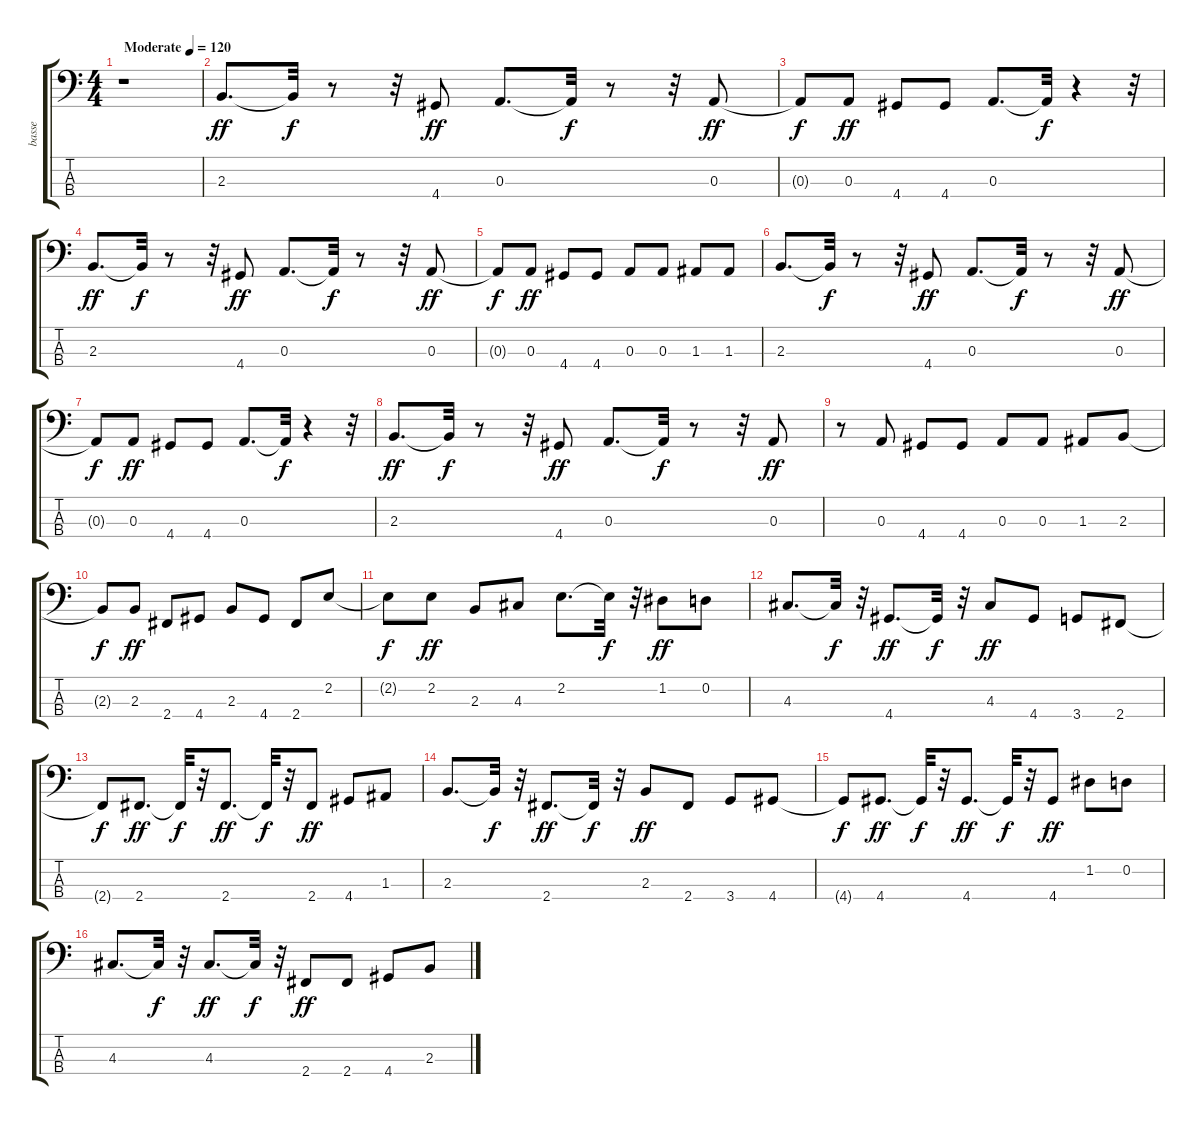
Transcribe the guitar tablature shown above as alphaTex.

\track ("basse" "basse") {instrument electricbassfinger}
\staff {score tabs}
\tuning (G2 D2 A1 E1) {hide}
\ts (4 4)
\tempo (120 "Moderate")
\clef f4
\ks c
r.1{dy ff instrument electricbassfinger} |
2.3.8{d} 2.3{t}.32{dy f} r.8 r.32 4.4.8{dy ff} 0.3.8{d} 0.3{t}.32{dy f} r.8 r.32 0.3.8{dy ff} |
0.3{t}.8{dy f} 0.3.8{dy ff} 4.4.8 4.4.8 0.3.8{d} 0.3{t}.32{dy f} r.4 r.32 |
2.3.8{d dy ff} 2.3{t}.32{dy f} r.8 r.32 4.4.8{dy ff} 0.3.8{d} 0.3{t}.32{dy f} r.8 r.32 0.3.8{dy ff} |
0.3{t}.8{dy f} 0.3.8{dy ff} 4.4.8 4.4.8 0.3.8 0.3.8 1.3.8 1.3.8 |
2.3.8{d} 2.3{t}.32{dy f} r.8 r.32 4.4.8{dy ff} 0.3.8{d} 0.3{t}.32{dy f} r.8 r.32 0.3.8{dy ff} |
0.3{t}.8{dy f} 0.3.8{dy ff} 4.4.8 4.4.8 0.3.8{d} 0.3{t}.32{dy f} r.4 r.32 |
2.3.8{d dy ff} 2.3{t}.32{dy f} r.8 r.32 4.4.8{dy ff} 0.3.8{d} 0.3{t}.32{dy f} r.8 r.32 0.3.8{dy ff} |
r.8 0.3.8 4.4.8 4.4.8 0.3.8 0.3.8 1.3.8 2.3.8 |
2.3{t}.8{dy f} 2.3.8{dy ff} 2.4.8 4.4.8 2.3.8 4.4.8 2.4.8 2.2.8 |
2.2{t}.8{dy f} 2.2.8{dy ff} 2.3.8 4.3.8 2.2.8{d} 2.2{t}.32{dy f} r.32 1.2.8{dy ff} 0.2.8 |
4.3.8{d} 4.3{t}.32{dy f} r.32 4.4.8{d dy ff} 4.4{t}.32{dy f} r.32 4.3.8{dy ff} 4.4.8 3.4.8 2.4.8 |
2.4{t}.8{dy f} 2.4.8{d dy ff} 2.4{t}.32{dy f} r.32 2.4.8{d dy ff} 2.4{t}.32{dy f} r.32 2.4.8{dy ff} 4.4.8 1.3.8 |
2.3.8{d} 2.3{t}.32{dy f} r.32 2.4.8{d dy ff} 2.4{t}.32{dy f} r.32 2.3.8{dy ff} 2.4.8 3.4.8 4.4.8 |
4.4{t}.8{dy f} 4.4.8{d dy ff} 4.4{t}.32{dy f} r.32 4.4.8{d dy ff} 4.4{t}.32{dy f} r.32 4.4.8{dy ff} 1.2.8 0.2.8 |
4.3.8{d} 4.3{t}.32{dy f} r.32 4.3.8{d dy ff} 4.3{t}.32{dy f} r.32 2.4.8{dy ff} 2.4.8 4.4.8 2.3.8
